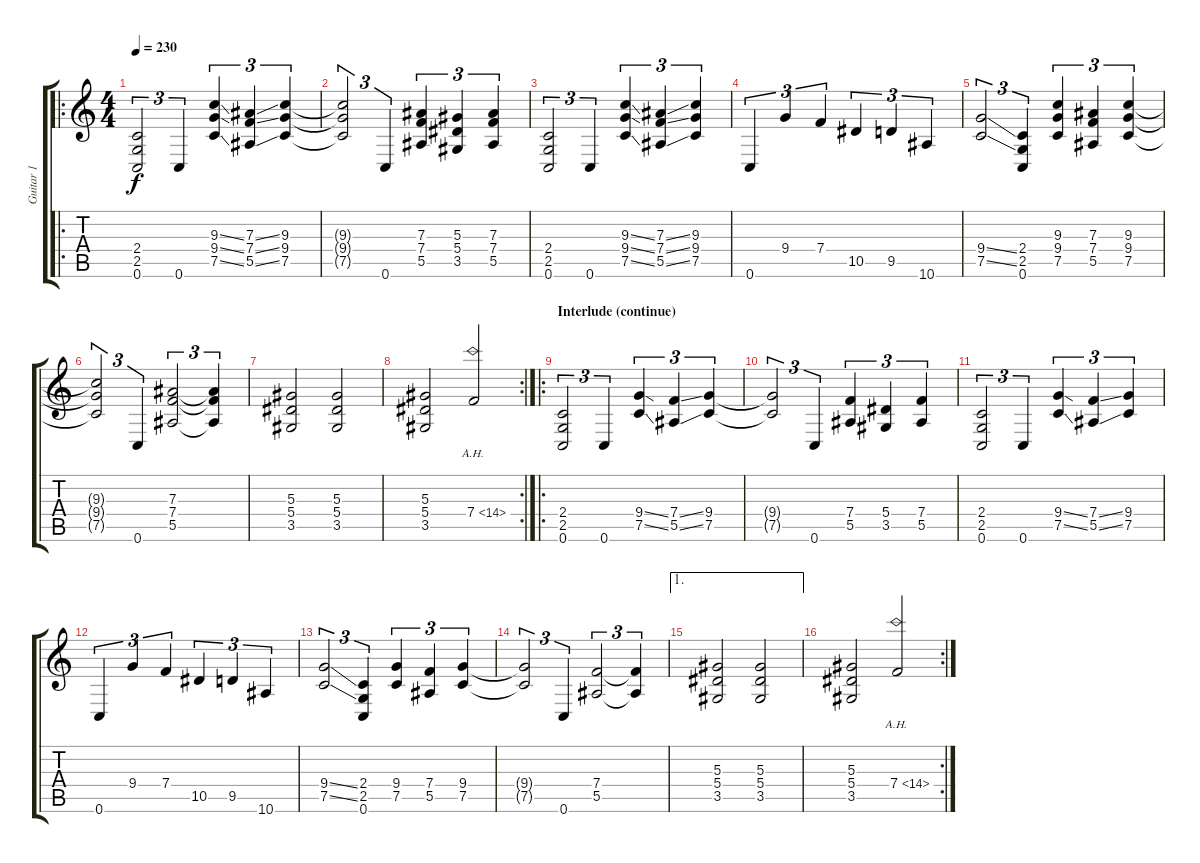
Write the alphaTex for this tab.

\track ("Guitar 1" "Guitar 1") {instrument distortionguitar}
\staff {score tabs}
\tuning (C4 G3 Eb3 Bb2 F2 C2) {hide}
\ro
\ts (4 4)
\tempo 230
\clef g2
\ks c
(2.4 2.5 0.6).2{tu (3 2) dy f} 0.6.4{tu (3 2)} (9.3{ss} 9.4{ss} 7.5{ss}).4{tu (3 2)} (7.3{ss} 7.4{ss} 5.5{ss}).4{tu (3 2)} (9.3 9.4 7.5).4{tu (3 2)} |
(9.3{t} 9.4{t} 7.5{t}).2{tu (3 2)} 0.6.4{tu (3 2)} (7.3 7.4 5.5).4{tu (3 2)} (5.3 5.4 3.5).4{tu (3 2)} (7.3 7.4 5.5).4{tu (3 2)} |
(2.4 2.5 0.6).2{tu (3 2)} 0.6.4{tu (3 2)} (9.3{ss} 9.4{ss} 7.5{ss}).4{tu (3 2)} (7.3{ss} 7.4{ss} 5.5{ss}).4{tu (3 2)} (9.3 9.4 7.5).4{tu (3 2)} |
0.6.4{tu (3 2)} 9.4.4{tu (3 2)} 7.4.4{tu (3 2)} 10.5.4{tu (3 2)} 9.5.4{tu (3 2)} 10.6.4{tu (3 2)} |
(9.4{ss} 7.5{ss}).2{tu (3 2)} (2.4 2.5 0.6).4{tu (3 2)} (9.3 9.4 7.5).4{tu (3 2)} (7.3 7.4 5.5).4{tu (3 2)} (9.3 9.4 7.5).4{tu (3 2)} |
(9.3{t} 9.4{t} 7.5{t}).2{tu (3 2)} 0.6.4{tu (3 2)} (7.3 7.4 5.5).2{tu (3 2)} (7.3{t} 7.4{t} 5.5{t}).4{tu (3 2)} |
(5.3 5.4 3.5).2 (5.3 5.4 3.5).2 |
\rc 2
(5.3 5.4 3.5).2 7.4{ah 7}.2 |
\ro
\section ("" "Interlude (continue)")
(2.4 2.5 0.6).2{tu (3 2)} 0.6.4{tu (3 2)} (9.4{ss} 7.5{ss}).4{tu (3 2)} (7.4{ss} 5.5{ss}).4{tu (3 2)} (9.4 7.5).4{tu (3 2)} |
(9.4{t} 7.5{t}).2{tu (3 2)} 0.6.4{tu (3 2)} (7.4 5.5).4{tu (3 2)} (5.4 3.5).4{tu (3 2)} (7.4 5.5).4{tu (3 2)} |
(2.4 2.5 0.6).2{tu (3 2)} 0.6.4{tu (3 2)} (9.4{ss} 7.5{ss}).4{tu (3 2)} (7.4{ss} 5.5{ss}).4{tu (3 2)} (9.4 7.5).4{tu (3 2)} |
0.6.4{tu (3 2)} 9.4.4{tu (3 2)} 7.4.4{tu (3 2)} 10.5.4{tu (3 2)} 9.5.4{tu (3 2)} 10.6.4{tu (3 2)} |
(9.4{ss} 7.5{ss}).2{tu (3 2)} (2.4 2.5 0.6).4{tu (3 2)} (9.4 7.5).4{tu (3 2)} (7.4 5.5).4{tu (3 2)} (9.4 7.5).4{tu (3 2)} |
(9.4{t} 7.5{t}).2{tu (3 2)} 0.6.4{tu (3 2)} (7.4 5.5).2{tu (3 2)} (7.4{t} 5.5{t}).4{tu (3 2)} |
\ae 1
(5.3 5.4 3.5).2 (5.3 5.4 3.5).2 |
\rc 2
(5.3 5.4 3.5).2 7.4{ah 7}.2
